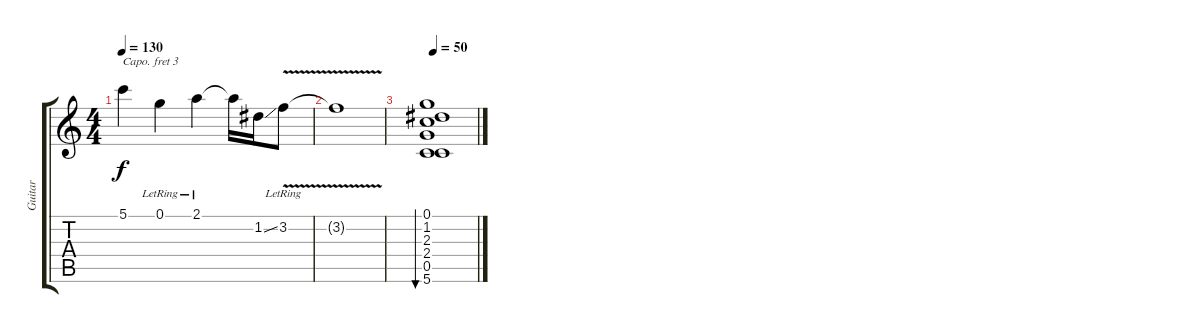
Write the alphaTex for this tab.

\track ("Guitar" "Guitar") {instrument acousticguitarsteel}
\staff {score tabs}
\capo 3
\tuning (E4 B3 G3 D3 A2 E2) {hide}
\ts (4 4)
\tempo 130
\clef g2
\ks c
5.1{t}.4{dy f} 0.1{lr}.4 2.1{lr}.4 2.1{t}.16 1.2{ss}.16 3.2{v lr}.8 |
3.2{t}.1 |
\tempo 50
(0.1 1.2 2.3 2.4 0.5 5.6).1{bu 480}
